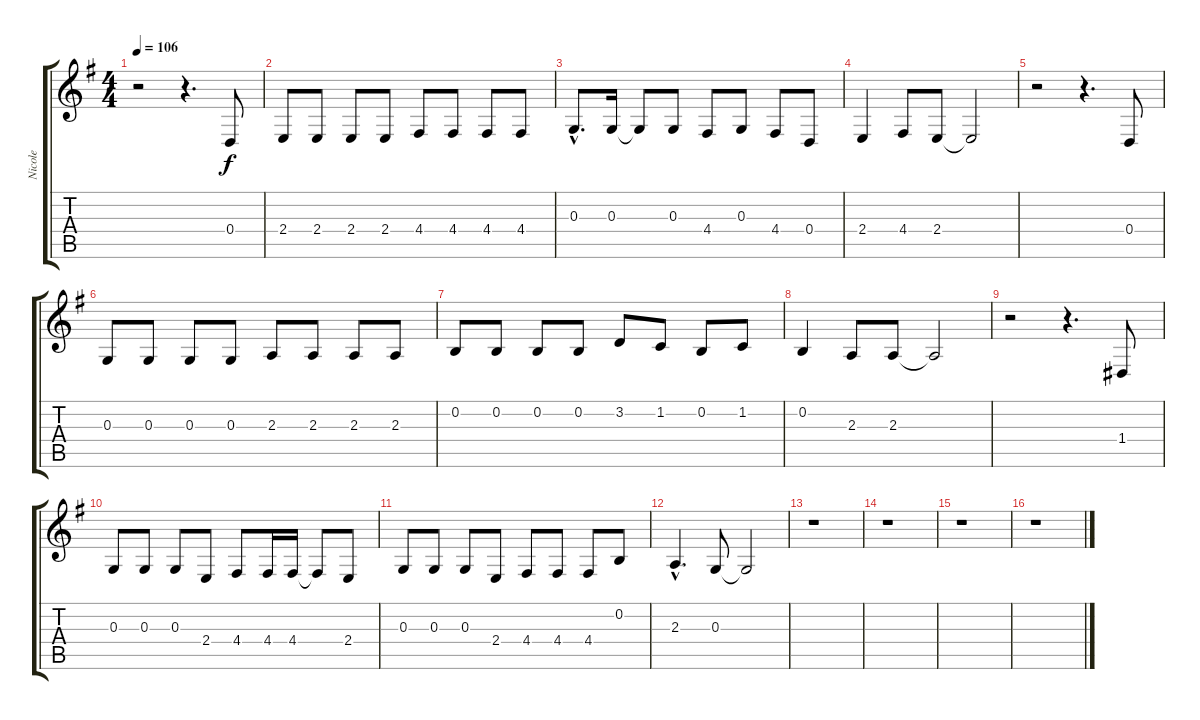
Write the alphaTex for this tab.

\track ("Nicole" "Nicole") {instrument clavinet}
\staff {score tabs}
\tuning (E4 B3 G3 D3 A2 E2) {hide}
\ts (4 4)
\tempo 106
\clef g2
\ks g
r.2{dy f} r.4{d} 0.4.8 |
2.4.8 2.4.8 2.4.8 2.4.8 4.4.8 4.4.8 4.4.8 4.4.8 |
0.3{hac}.8{d} 0.3.16 0.3{t}.8 0.3.8 4.4.8 0.3.8 4.4.8 0.4.8 |
2.4.4 4.4.8 2.4.8 2.4{t}.2 |
r.2 r.4{d} 0.4.8 |
0.3.8 0.3.8 0.3.8 0.3.8 2.3.8 2.3.8 2.3.8 2.3.8 |
0.2.8 0.2.8 0.2.8 0.2.8 3.2.8 1.2.8 0.2.8 1.2.8 |
0.2.4 2.3.8 2.3.8 2.3{t}.2 |
r.2 r.4{d} 1.4.8 |
0.3.8 0.3.8 0.3.8 2.4.8 4.4.8 4.4.16 4.4.16 4.4{t}.8 2.4.8 |
0.3.8 0.3.8 0.3.8 2.4.8 4.4.8 4.4.8 4.4.8 0.2.8 |
2.3{hac}.4{d} 0.3.8 0.3{t}.2 |
r.1 |
r.1 |
r.1 |
r.1
